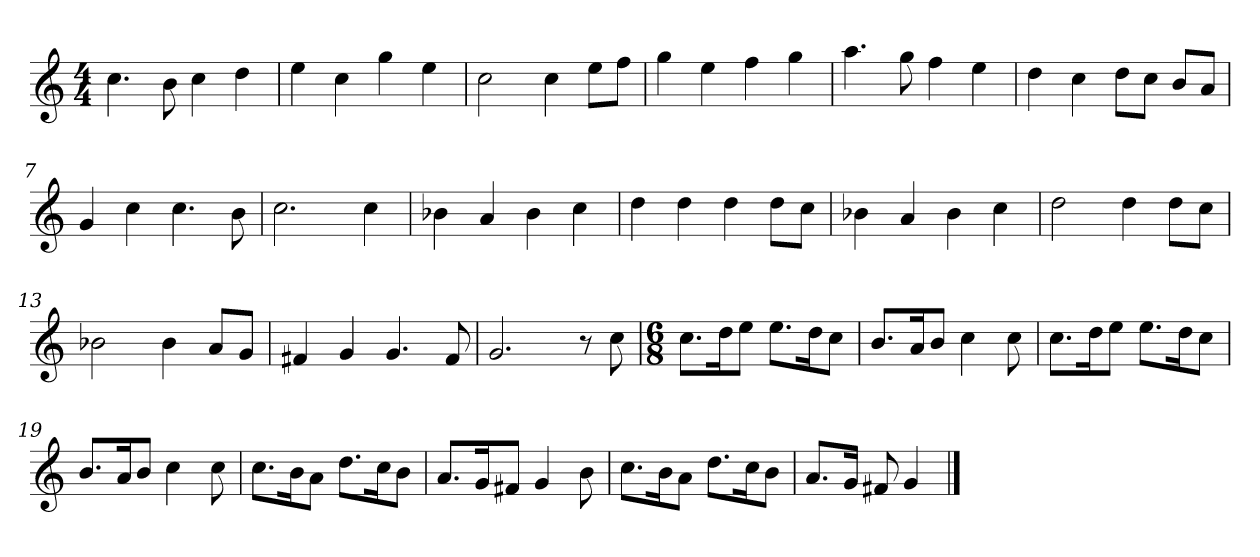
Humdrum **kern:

**kern
*part1
*staff1
*k[]
*M4/4
*MM120
=1
4.cc
8b
4cc
4dd
=2
4ee
4cc
4gg
4ee
=3
2cc
4cc
8eeL
8ffJ
=4
4gg
4ee
4ff
4gg
=5
4.aa
8gg
4ff
4ee
=6
4dd
4cc
8ddL
8ccJ
8bL
8aJ
=7
4g
4cc
4.cc
8b
=8
2.cc
4cc
=9
4b-X
4a
4b-
4cc
=10
4dd
4dd
4dd
8ddL
8ccJ
=11
4b-X
4a
4b-
4cc
=12
2dd
4dd
8ddL
8ccJ
=13
2b-X
4b-
8aL
8gJ
=14
4f#X
4g
4.g
8f#
=15
2.g
8r
8cc
=16
*M6/8
8.ccL
16ddK
8eeJ
8.eeL
16ddK
8ccJ
=17
8.bL
16aK
8bJ
4cc
8cc
=18
8.ccL
16ddK
8eeJ
8.eeL
16ddK
8ccJ
=19
8.bL
16aK
8bJ
4cc
8cc
=20
8.ccL
16bK
8aJ
8.ddL
16ccK
8bJ
=21
8.aL
16gK
8f#XJ
4g
8b
=22
8.ccL
16bK
8aJ
8.ddL
16ccK
8bJ
=23
8.aL
16gJk
8f#X
4g
==
*-
